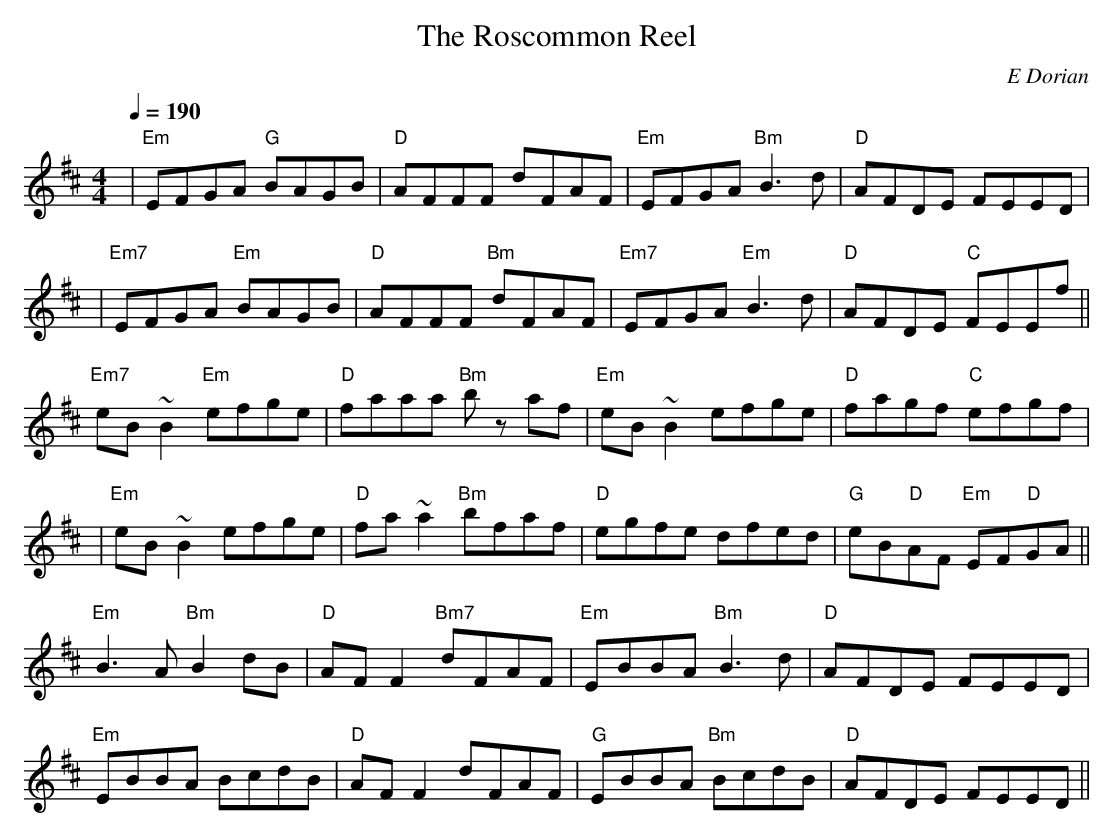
X:1
T:Roscommon Reel, The
C:E Dorian
Q:1/4=190
M:4/4
L:1/8
K:Edorian
|"Em"EFGA "G"BAGB|"D"AFFF dFAF|"Em"EFGA "Bm"B3d|"D"AFDE FEED|
|"Em7"EFGA "Em"BAGB|"D"AFFF "Bm"dFAF|"Em7"EFGA "Em"B3d|"D"AFDE "C"FEEf||
"Em7"eB ~B2 "Em"efge|"D"faaa "Bm"bz af|"Em"eB ~B2 efge|"D"fagf "C"efgf|
|"Em"eB ~B2 efge|"D"fa~a2 "Bm"bfaf|"D"egfe dfed|"G"eB"D"AF "Em"EF"D"GA||
"Em"B3 A "Bm"B2 dB|"D"AF F2 "Bm7"dFAF|"Em"EBBA "Bm"B3 d|"D"AFDE FEED|
"Em"EBBA BcdB|"D"AF F2 dFAF|"G"EBBA "Bm"BcdB|"D"AFDE FEED||
